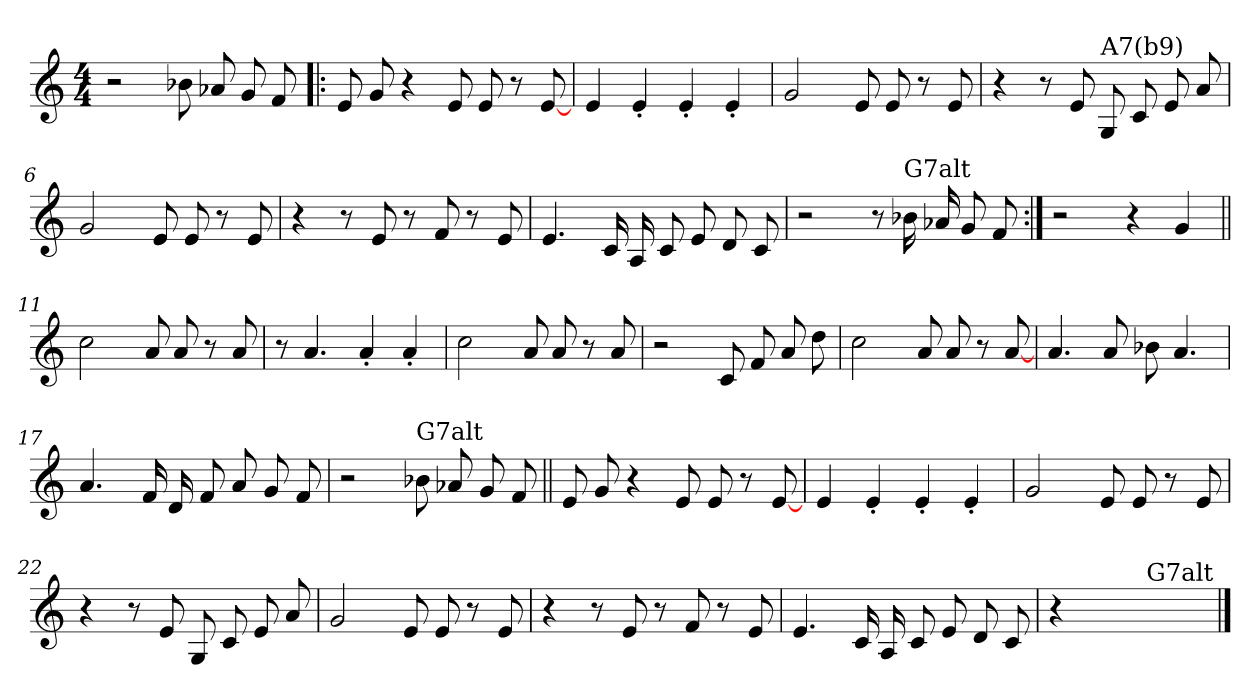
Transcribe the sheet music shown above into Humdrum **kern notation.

**kern
*part1
*staff1
*clefG2
*k[]
*C:
*M4/4
=1
2r
8b-L
8a-
8g
8f
=2!|:
8eL
8g
4r
8eL
8e
8r
[8e
=3
4e
4e'
4e'
4e'
=4
2g
8eL
8e
8r
8e
=5
4r
8r
8e
!LO:TX:a:t=A7(b9)
8GL
8c
8e
8a
!!LO:LB:g=z
=6
2g
8eL
8e
8r
8e
=7
4r
8r
8e
8r
8f
8r
8e
=8
4.e
16c
16A
8cL
8e
8d
8c
=9
2r
8r
!LO:TX:a:t=G7alt
16b-
16a-
8gL
8f
=10:|!
2r
4r
4g
!!LO:LB:g=z
=11||
2cc
8aL
8a
8r
8a
=12
8r
4.a
4a'
4a'
=13
2cc
8aL
8a
8r
8a
=14
2r
8cL
8f
8a
8dd
!!LO:LB:g=z
=15
2cc
8aL
8a
8r
[8a
=16
4.a
8a
8b-L
4.a
=17
4.a
16f
16d
8fL
8a
8g
8f
=18
2r
!LO:TX:a:t=G7alt
8b-L
8a-
8g
8f
!!LO:LB:g=z
=19||
8eL
8g
4r
8eL
8e
8r
[8e
=20
4e
4e'
4e'
4e'
=21
2g
8eL
8e
8r
8e
=22
4r
8r
8e
8GL
8c
8e
8a
=23
2g
8eL
8e
8r
8e
=24
4r
8r
8e
8r
8f
8r
8e
=25
4.e
16c
16A
8cL
8e
8d
8c
=26
4r
4ryy
!LO:TX:a:t=G7alt
2ryy
==
*-
